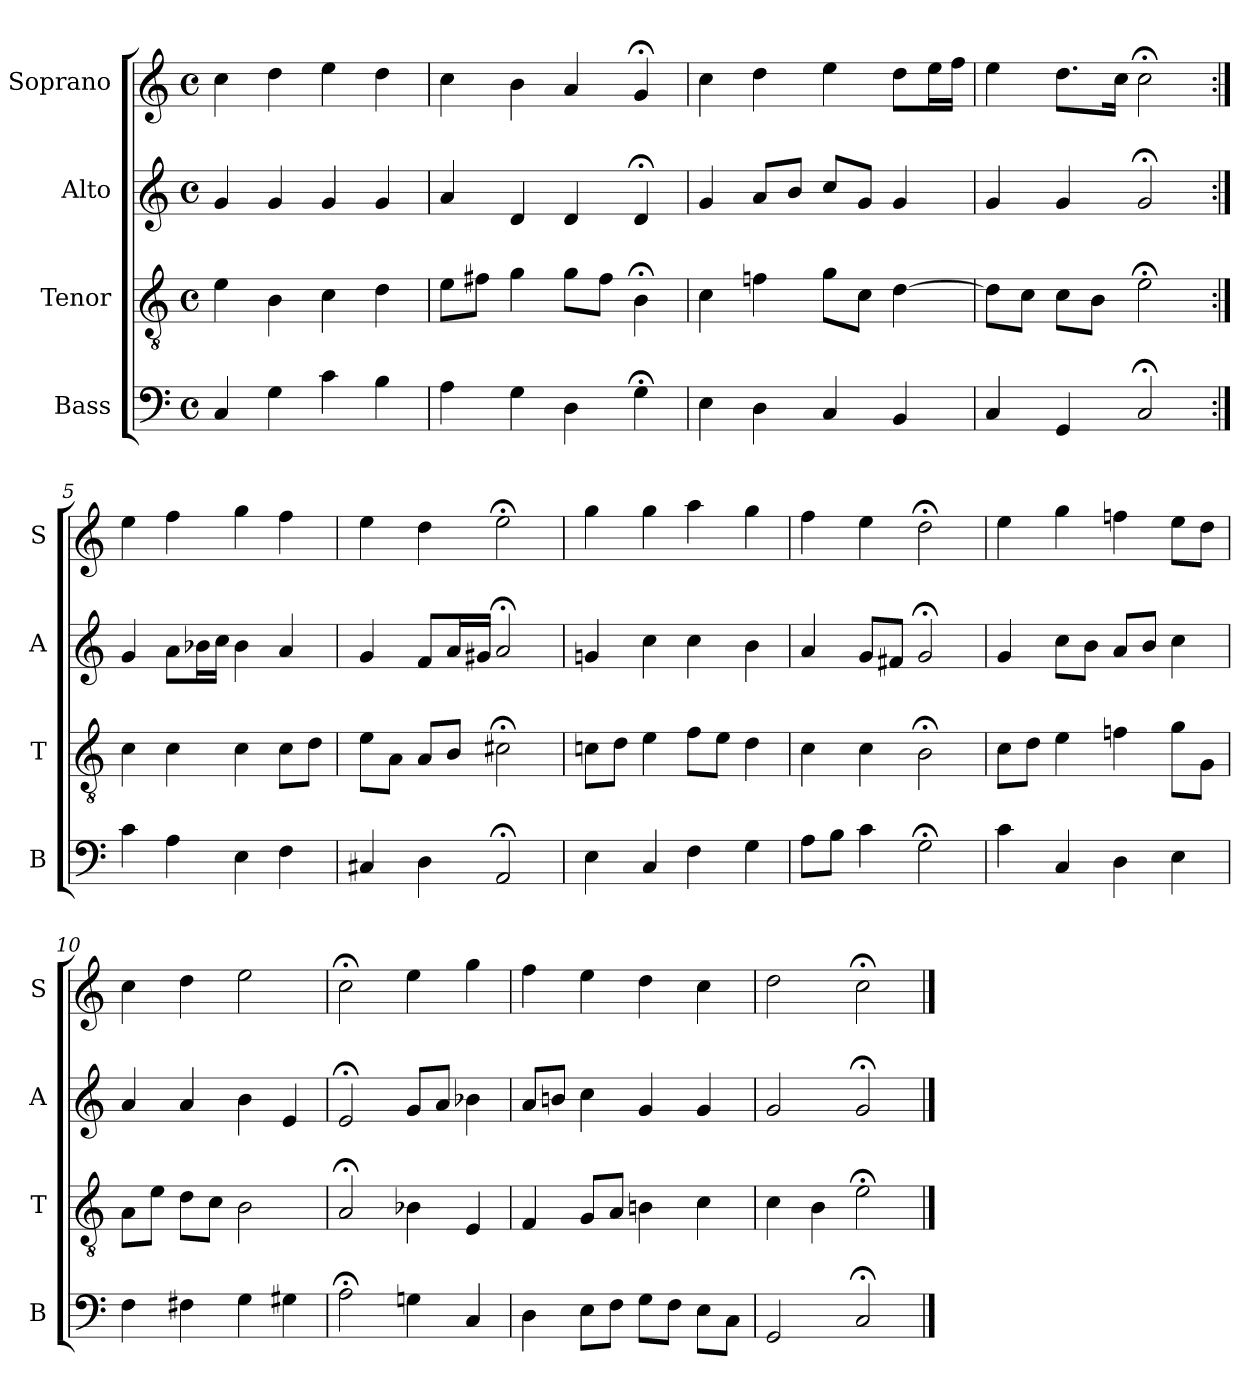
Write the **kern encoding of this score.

**kern	**kern	**kern	**kern
*part4	*part3	*part2	*part1
*staff4	*staff3	*staff2	*staff1
*I"Bass	*I"Tenor	*I"Alto	*I"Soprano
*I'B	*I'T	*I'A	*I'S
*clefF4	*clefGv2	*clefG2	*clefG2
*k[]	*k[]	*k[]	*k[]
*C:	*C:	*C:	*C:
*M4/4	*M4/4	*M4/4	*M4/4
*met(c)	*met(c)	*met(c)	*met(c)
*MM100	*MM100	*MM100	*MM100
=1	=1	=1	=1
4C	4e	4g	4cc
4G	4B	4g	4dd
4c	4c	4g	4ee
4B	4d	4g	4dd
=2	=2	=2	=2
4A	8eL	4a	4cc
.	8f#XJ	.	.
4G	4g	4d	4b
4D	8gL	4d	4a
.	8f#J	.	.
4G;<	4B;<	4d;<	4g;<
=3	=3	=3	=3
4E	4c	4g	4cc
4D	4fn	8aL	4dd
.	.	8bJ	.
4C	8gL	8ccL	4ee
.	8cJ	8gJ	.
4BB	[4d	4g	8ddL
.	.	.	16eeL
.	.	.	16ffJJ
=4	=4	=4	=4
4C	8dL]	4g	4ee
.	8cJ	.	.
4GG	8cL	4g	8.ddL
.	8BJ	.	.
.	.	.	16ccJk
2C;<	2e;<	2g;<	2cc;<
=5:|!	=5:|!	=5:|!	=5:|!
4c	4c	4g	4ee
4A	4c	8aL	4ff
.	.	16b-XL	.
.	.	16ccJJ	.
4E	4c	4b-	4gg
4F	8cL	4a	4ff
.	8dJ	.	.
=6	=6	=6	=6
4C#Xi	8eiL	4gi	4eei
.	8AJ	.	.
4D	8AL	8fL	4dd
.	8BJ	16aL	.
.	.	16g#XJJ	.
2AA;<	2c#X;<	2a;<	2ee;<
=7	=7	=7	=7
4E	8cnL	4gn	4gg
.	8dJ	.	.
4C	4e	4cc	4gg
4F	8fL	4cc	4aa
.	8eJ	.	.
4G	4d	4b	4gg
=8	=8	=8	=8
8AL	4c	4a	4ff
8BJ	.	.	.
4c	4c	8gL	4ee
.	.	8f#XJ	.
2G;<	2B;<	2g;<	2dd;<
=9	=9	=9	=9
4c	8cL	4g	4ee
.	8dJ	.	.
4C	4e	8ccL	4gg
.	.	8bJ	.
4D	4fn	8aL	4ffn
.	.	8bJ	.
4E	8gL	4cc	8eeL
.	8GJ	.	8ddJ
=10	=10	=10	=10
4F	8AL	4a	4cc
.	8eJ	.	.
4F#X	8dL	4a	4dd
.	8cJ	.	.
4G	2B	4b	2ee
4G#X	.	4e	.
=11	=11	=11	=11
2A;<	2A;<	2e;<	2cc;<
4Gn	4B-X	8gL	4ee
.	.	8aJ	.
4C	4E	4b-X	4gg
=12	=12	=12	=12
4D	4F	8aL	4ff
.	.	8bnJ	.
8EL	8GL	4cc	4ee
8FJ	8AJ	.	.
8GL	4Bn	4g	4dd
8FJ	.	.	.
8EL	4c	4g	4cc
8CJ	.	.	.
=13	=13	=13	=13
2GG	4c	2g	2dd
.	4B	.	.
2C;<	2e;<	2g;<	2cc;<
==	==	==	==
*-	*-	*-	*-
